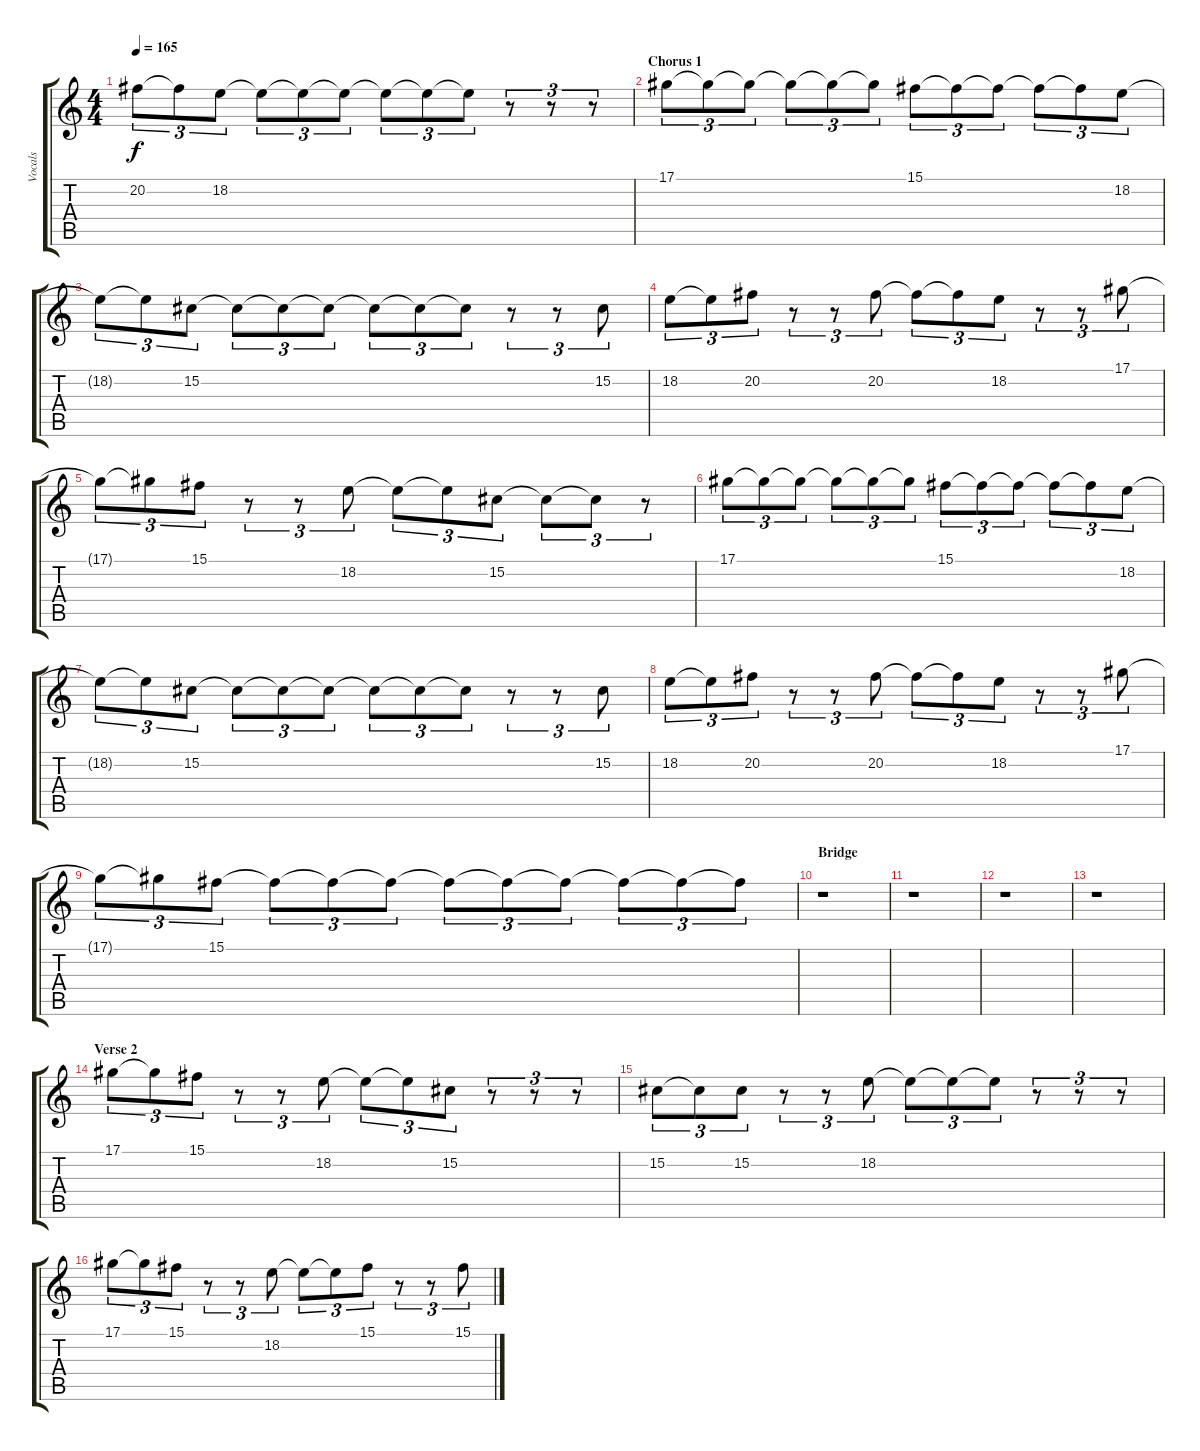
\track ("Vocals" "Vocals") {instrument lead6voice}
\staff {score tabs}
\tuning (Eb4 Bb3 Gb3 Db3 Ab2 Db2) {hide}
\ts (4 4)
\tempo 165
\clef g2
\ks c
20.2{t}.8{tu (3 2) dy f} 20.2{t}.8{tu (3 2)} 18.2.8{tu (3 2)} 18.2{t}.8{tu (3 2)} 18.2{t}.8{tu (3 2)} 18.2{t}.8{tu (3 2)} 18.2{t}.8{tu (3 2)} 18.2{t}.8{tu (3 2)} 18.2{t}.8{tu (3 2)} r.8{tu (3 2)} r.8{tu (3 2)} r.8{tu (3 2)} |
\section ("" "Chorus 1")
17.1.8{tu (3 2)} 17.1{t}.8{tu (3 2)} 17.1{t}.8{tu (3 2)} 17.1{t}.8{tu (3 2)} 17.1{t}.8{tu (3 2)} 17.1{t}.8{tu (3 2)} 15.1.8{tu (3 2)} 15.1{t}.8{tu (3 2)} 15.1{t}.8{tu (3 2)} 15.1{t}.8{tu (3 2)} 15.1{t}.8{tu (3 2)} 18.2.8{tu (3 2)} |
18.2{t}.8{tu (3 2)} 18.2{t}.8{tu (3 2)} 15.2.8{tu (3 2)} 15.2{t}.8{tu (3 2)} 15.2{t}.8{tu (3 2)} 15.2{t}.8{tu (3 2)} 15.2{t}.8{tu (3 2)} 15.2{t}.8{tu (3 2)} 15.2{t}.8{tu (3 2)} r.8{tu (3 2)} r.8{tu (3 2)} 15.2.8{tu (3 2)} |
18.2.8{tu (3 2)} 18.2{t}.8{tu (3 2)} 20.2.8{tu (3 2)} r.8{tu (3 2)} r.8{tu (3 2)} 20.2.8{tu (3 2)} 20.2{t}.8{tu (3 2)} 20.2{t}.8{tu (3 2)} 18.2.8{tu (3 2)} r.8{tu (3 2)} r.8{tu (3 2)} 17.1.8{tu (3 2)} |
17.1{t}.8{tu (3 2)} 17.1{t}.8{tu (3 2)} 15.1.8{tu (3 2)} r.8{tu (3 2)} r.8{tu (3 2)} 18.2.8{tu (3 2)} 18.2{t}.8{tu (3 2)} 18.2{t}.8{tu (3 2)} 15.2.8{tu (3 2)} 15.2{t}.8{tu (3 2)} 15.2{t}.8{tu (3 2)} r.8{tu (3 2)} |
17.1.8{tu (3 2)} 17.1{t}.8{tu (3 2)} 17.1{t}.8{tu (3 2)} 17.1{t}.8{tu (3 2)} 17.1{t}.8{tu (3 2)} 17.1{t}.8{tu (3 2)} 15.1.8{tu (3 2)} 15.1{t}.8{tu (3 2)} 15.1{t}.8{tu (3 2)} 15.1{t}.8{tu (3 2)} 15.1{t}.8{tu (3 2)} 18.2.8{tu (3 2)} |
18.2{t}.8{tu (3 2)} 18.2{t}.8{tu (3 2)} 15.2.8{tu (3 2)} 15.2{t}.8{tu (3 2)} 15.2{t}.8{tu (3 2)} 15.2{t}.8{tu (3 2)} 15.2{t}.8{tu (3 2)} 15.2{t}.8{tu (3 2)} 15.2{t}.8{tu (3 2)} r.8{tu (3 2)} r.8{tu (3 2)} 15.2.8{tu (3 2)} |
18.2.8{tu (3 2)} 18.2{t}.8{tu (3 2)} 20.2.8{tu (3 2)} r.8{tu (3 2)} r.8{tu (3 2)} 20.2.8{tu (3 2)} 20.2{t}.8{tu (3 2)} 20.2{t}.8{tu (3 2)} 18.2.8{tu (3 2)} r.8{tu (3 2)} r.8{tu (3 2)} 17.1.8{tu (3 2)} |
17.1{t}.8{tu (3 2)} 17.1{t}.8{tu (3 2)} 15.1.8{tu (3 2)} 15.1{t}.8{tu (3 2)} 15.1{t}.8{tu (3 2)} 15.1{t}.8{tu (3 2)} 15.1{t}.8{tu (3 2)} 15.1{t}.8{tu (3 2)} 15.1{t}.8{tu (3 2)} 15.1{t}.8{tu (3 2)} 15.1{t}.8{tu (3 2)} 15.1{t}.8{tu (3 2)} |
\section ("" "Bridge")
r.1 |
r.1 |
r.1 |
r.1 |
\section ("" "Verse 2")
17.1.8{tu (3 2)} 17.1{t}.8{tu (3 2)} 15.1.8{tu (3 2)} r.8{tu (3 2)} r.8{tu (3 2)} 18.2.8{tu (3 2)} 18.2{t}.8{tu (3 2)} 18.2{t}.8{tu (3 2)} 15.2.8{tu (3 2)} r.8{tu (3 2)} r.8{tu (3 2)} r.8{tu (3 2)} |
15.2.8{tu (3 2)} 15.2{t}.8{tu (3 2)} 15.2.8{tu (3 2)} r.8{tu (3 2)} r.8{tu (3 2)} 18.2.8{tu (3 2)} 18.2{t}.8{tu (3 2)} 18.2{t}.8{tu (3 2)} 18.2{t}.8{tu (3 2)} r.8{tu (3 2)} r.8{tu (3 2)} r.8{tu (3 2)} |
17.1.8{tu (3 2)} 17.1{t}.8{tu (3 2)} 15.1.8{tu (3 2)} r.8{tu (3 2)} r.8{tu (3 2)} 18.2.8{tu (3 2)} 18.2{t}.8{tu (3 2)} 18.2{t}.8{tu (3 2)} 15.1.8{tu (3 2)} r.8{tu (3 2)} r.8{tu (3 2)} 15.1.8{tu (3 2)}
